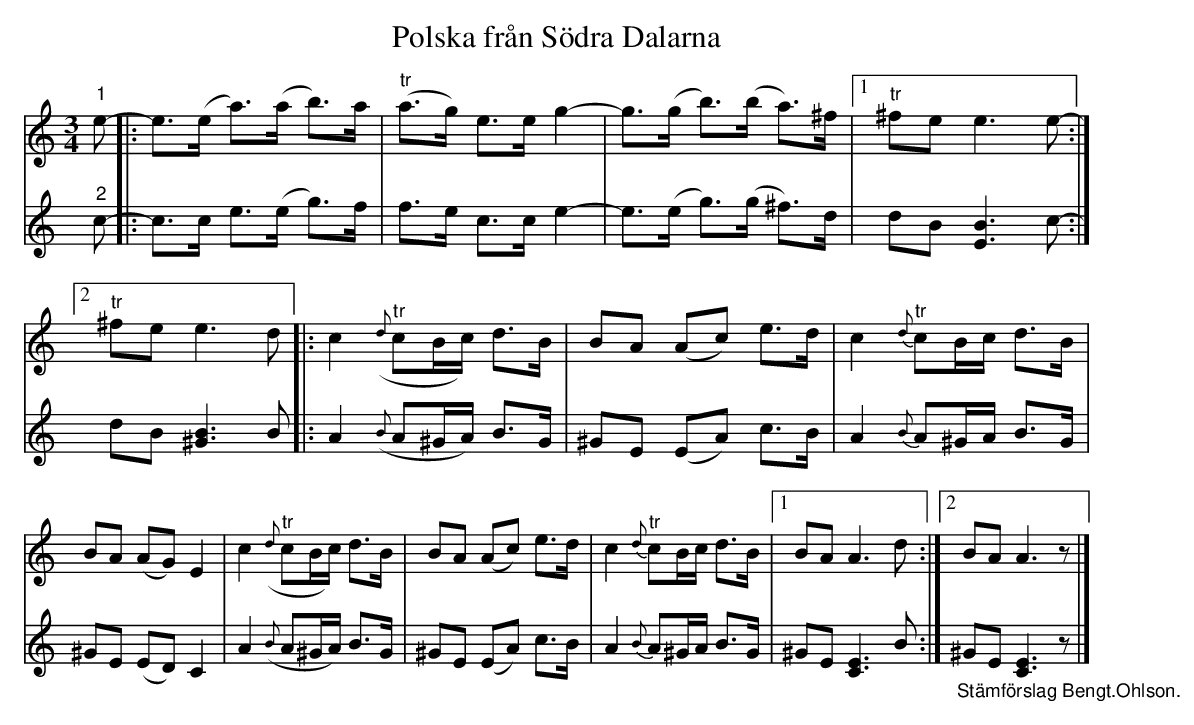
X:1
T:Polska från Södra Dalarna
K:am
L:1/8
M:3/4
O:Polska
K:none
V:1
"^1" e- [|: e>(e a>)(a b>)a |"^tr" (a>g) e>e g2- | g>(g b>)(b a>)^f |1"^tr" ^fe e3 e- :|]2
"^tr" ^fe e3 d [|: c2({d}"^tr" cB/c/) d>B | BA (Ac) e>d | c2{d}"^tr" cB/c/ d>B | BA (AG) E2 |
c2({d}"^tr" cB/c/) d>B | BA (Ac) e>d | c2{d}"^tr" cB/c/ d>B |1 BA A3 d :|]2 BA A3 z |]
V:2
"^2" c-  [|:  c>c e>(e g>)f  |  f>e c>c e2-  |  e>(e g>)(g ^f>)d  |1  dB [EB]3 c-  :|]2  dB [^GB]3 B  [|:
A2({B} A^G/A/) B>G  |  ^GE (EA) c>B  |  A2{B} A^G/A/ B>G  |  ^GE (ED) C2  |  A2({B} A^G/A/) B>G  |
^GE (EA) c>B  |  A2{B} A^G/A/ B>G  |1  ^GE [CE]3 B  :|]2 "_Stämförslag Bengt.Ohlson." ^GE [CE]3 z  |]
